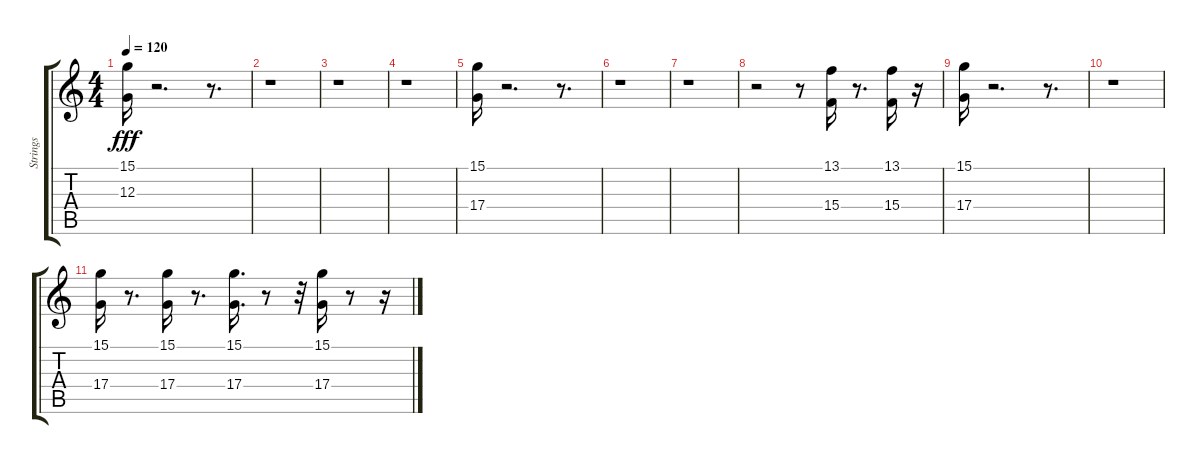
\track ("Strings" "Strings") {instrument stringensemble1}
\staff {score tabs}
\tuning (E4 B3 G3 D3 A2 E2) {hide}
\ts (4 4)
\tempo 120
\clef g2
\ks c
(15.1 12.3).16{dy fff} r.2{d} r.8{d} |
r.1 |
r.1 |
r.1 |
(15.1 17.4).16 r.2{d} r.8{d} |
r.1 |
r.1 |
r.2 r.8 (13.1 15.4).16 r.8{d} (13.1 15.4).16 r.16 |
(15.1 17.4).16 r.2{d} r.8{d} |
r.1 |
(15.1 17.4).16 r.8{d} (15.1 17.4).16 r.8{d} (15.1 17.4).16{d} r.8 r.32 (15.1 17.4).16 r.8 r.16
